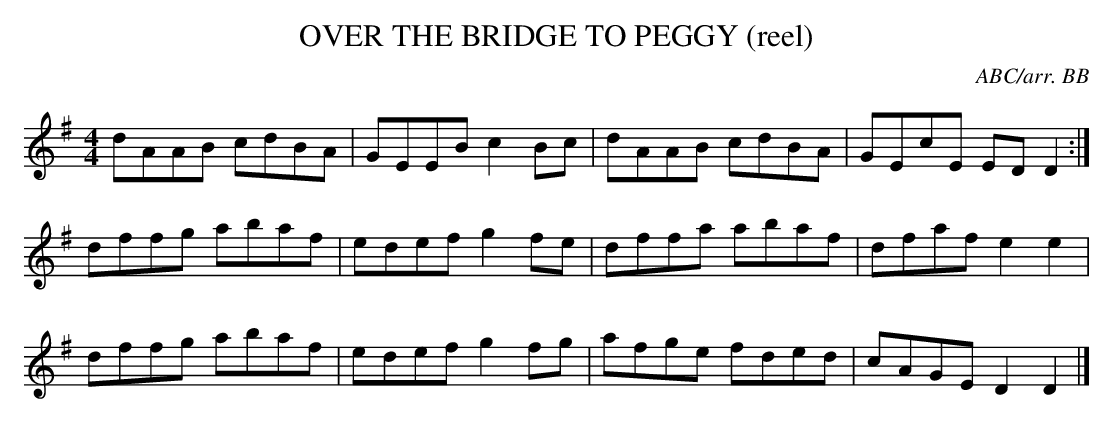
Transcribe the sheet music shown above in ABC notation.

X:1
T:OVER THE BRIDGE TO PEGGY (reel)
C:ABC/arr. BB
L:1/8
M:4/4
K:Dmix
dAAB cdBA|GEEB c2 Bc|dAAB cdBA|GEcE ED D2:|
dffg abaf|edef g2 fe|dffa abaf|dfaf e2 e2|
dffg abaf|edef g2 fg|afge fded|cAGE D2 D2|]
